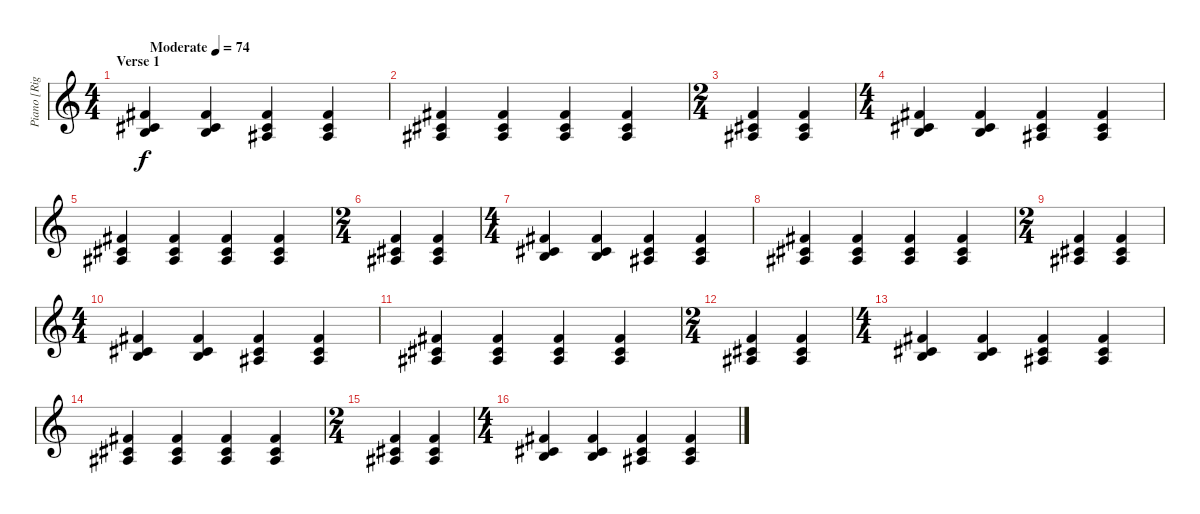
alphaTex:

\track ("Piano [Right Hand]" "Piano [Rig") {instrument acousticgrandpiano}
\staff {score}
\tuning (E5 B4 G4 D4 A3 E2) {hide}
\ts (4 4)
\section ("" "Verse 1")
\tempo (74 "Moderate")
\clef g2
\ks c
(4.4 4.5 19.6).4{dy f instrument acousticgrandpiano} (4.4 4.5 19.6).4 (4.4 4.5 18.6).4 (4.4 4.5 18.6).4 |
(4.4 4.5 18.6).4 (4.4 4.5 18.6).4 (4.4 4.5 18.6).4 (4.4 4.5 18.6).4{bd 30} |
\ts (2 4)
(3.4 4.5 18.6).4 (3.4 4.5 18.6).4 |
\ts (4 4)
(4.4 4.5 19.6).4 (4.4 4.5 19.6).4 (4.4 4.5 18.6).4 (4.4 4.5 18.6).4 |
(4.4 4.5 18.6).4 (4.4 4.5 18.6).4 (4.4 4.5 18.6).4 (4.4 4.5 18.6).4 |
\ts (2 4)
(3.4 4.5 18.6).4 (3.4 4.5 18.6).4 |
\ts (4 4)
(4.4 4.5 19.6).4 (4.4 4.5 19.6).4 (4.4 4.5 18.6).4 (4.4 4.5 18.6).4 |
(4.4 4.5 18.6).4 (4.4 4.5 18.6).4 (4.4 4.5 18.6).4 (4.4 4.5 18.6).4 |
\ts (2 4)
(3.4 4.5 18.6).4 (3.4 4.5 18.6).4 |
\ts (4 4)
(4.4 4.5 19.6).4 (4.4 4.5 19.6).4 (4.4 4.5 18.6).4 (4.4 4.5 18.6).4 |
(4.4 4.5 18.6).4 (4.4 4.5 18.6).4 (4.4 4.5 18.6).4 (4.4 4.5 18.6).4 |
\ts (2 4)
(3.4 4.5 18.6).4 (3.4 4.5 18.6).4 |
\ts (4 4)
(4.4 4.5 19.6).4 (4.4 4.5 19.6).4 (4.4 4.5 18.6).4 (4.4 4.5 18.6).4 |
(4.4 4.5 18.6).4 (4.4 4.5 18.6).4 (4.4 4.5 18.6).4 (4.4 4.5 18.6).4 |
\ts (2 4)
(3.4 4.5 18.6).4 (3.4 4.5 18.6).4 |
\ts (4 4)
(4.4 4.5 19.6).4 (4.4 4.5 19.6).4 (4.4 4.5 18.6).4 (4.4 4.5 18.6).4
